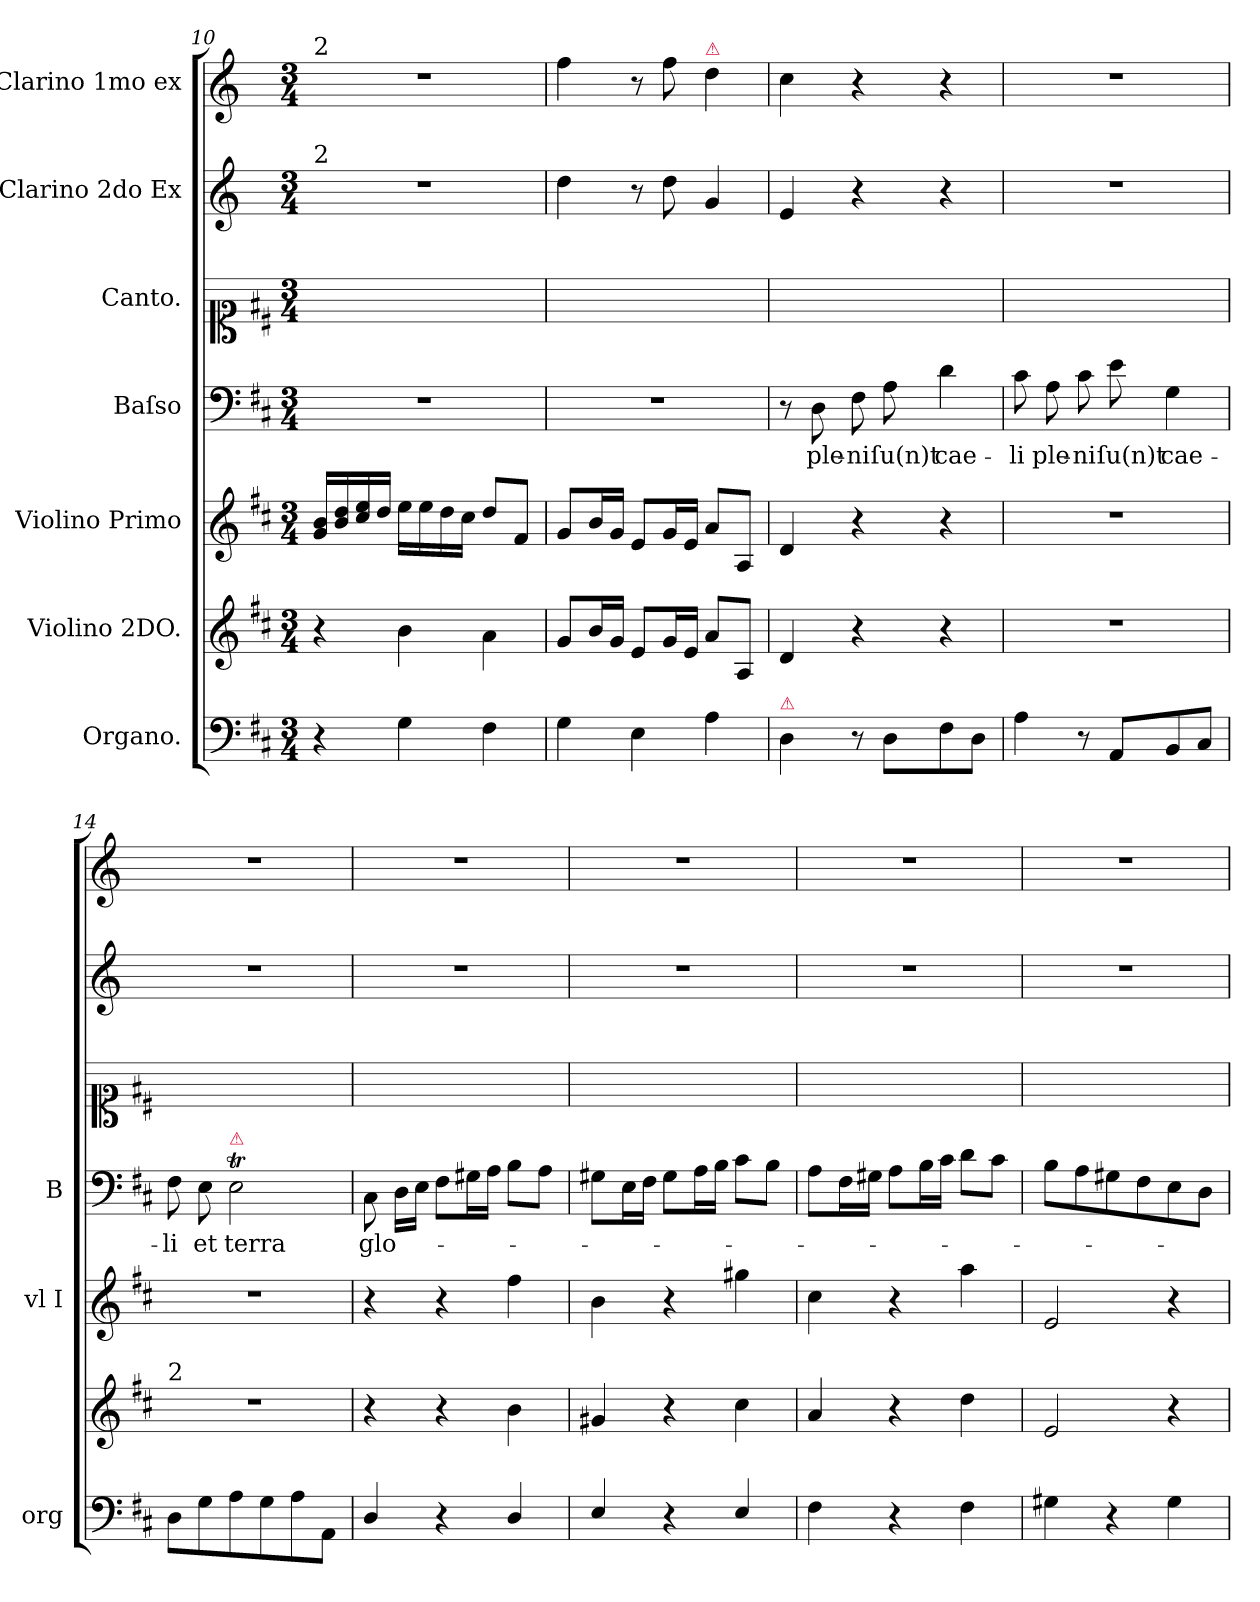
**kern	**kern	**kern	**dynam	**kern	**text	**kern	**kern	**kern
*part7	*part6	*part5	*part5	*part4	*part4	*part3	*part2	*part1
*staff7	*staff6	*staff5	*staff5	*staff4	*staff4	*staff3	*staff2	*staff1
*I"Organo.	*I"Violino 2DO.	*I"Violino Primo	*	*I"Baſso	*	*I"Canto.	*I"Clarino 2do Ex	*I"Clarino 1mo ex
*I'org	*	*I'vl I	*	*I'B	*	*	*	*
*clefF4	*clefG2	*clefG2	*	*clefF4	*	*clefC1	*clefG2	*clefG2
*	*	*	*	*	*	*	*ITrd-1c-2	*ITrd-1c-2
*k[f#c#]	*k[f#c#]	*k[f#c#]	*	*k[f#c#]	*	*k[f#c#]	*k[f#c#]	*k[f#c#]
*D:	*D:	*D:	*	*D:	*	*D:	*D:	*D:
*M3/4	*M3/4	*M3/4	*	*M3/4	*	*M3/4	*M3/4	*M3/4
=10	=10	=10	=10	=10	=10	=10	=10	=10
!	!	!	!	!	!	!	!	!LO:TX:a:t=2
!	!	!	!	!	!	!	!LO:TX:a:t=2	!
4r	4r	16g/ 16b/LL	.	2.r	.	2.ryy	2.r	2.r
.	.	16b/ 16dd/	.	.	.	.	.	.
.	.	16cc#/ 16ee/	.	.	.	.	.	.
.	.	16dd/JJ	.	.	.	.	.	.
4G\	4b\	16ee\LL	.	.	.	.	.	.
.	.	16ee\	.	.	.	.	.	.
.	.	16dd\	.	.	.	.	.	.
.	.	16cc#\JJ	.	.	.	.	.	.
4F#\	4a\	8dd\L	.	.	.	.	.	.
.	.	8f#/J	.	.	.	.	.	.
=11	=11	=11	=11	=11	=11	=11	=11	=11
4G\	8g/L	8g/L	.	2.r	.	2.ryy	4ee\	4gg\
.	16b/L	16b/L	.	.	.	.	.	.
.	16g/JJ	16g/JJ	.	.	.	.	.	.
4E\	8e/L	8e/L	.	.	.	.	8r	8r
.	16g/L	16g/L	.	.	.	.	8ee\	8gg\
.	16e/JJ	16e/JJ	.	.	.	.	.	.
!	!	!	!	!	!	!	!	!LO:TX:a:color=crimson:t=⚠
4A\	8a/L	8a/L	.	.	.	.	4a/	4ee\
.	8A/J	8A/J	.	.	.	.	.	.
=12	=12	=12	=12	=12	=12	=12	=12	=12
!LO:TX:a:color=crimson:t=⚠	!	!	!	!	!	!	!	!
4D\	4d/	4d/	.	8r	.	2.ryy	4f#/	4dd\
.	.	.	.	8D\	ple-	.	.	.
8r	4r	4r	.	8F#\	-ni	.	4r	4r
8D\L	.	.	.	8A\	ſu(n)t	.	.	.
8F#\	4r	4r	.	4d\	cae-	.	4r	4r
8D\J	.	.	.	.	.	.	.	.
=13	=13	=13	=13	=13	=13	=13	=13	=13
4A\	2.r	2.r	.	8c#\	-li	2.ryy	2.r	2.r
.	.	.	.	8A\	ple-	.	.	.
8r	.	.	.	8c#\	-ni	.	.	.
8AA/L	.	.	.	8e\	ſu(n)t	.	.	.
8BB/	.	.	.	4G\	cae-	.	.	.
8C#/J	.	.	.	.	.	.	.	.
=14	=14	=14	=14	=14	=14	=14	=14	=14
!	!LO:TX:a:t=2	!	!	!	!	!	!	!
8D\L	2.r	2.r	.	8F#\	-li	2.ryy	2.r	2.r
8G\	.	.	.	8E\	et	.	.	.
!	!	!	!	!LO:TX:a:color=crimson:t=⚠	!	!	!	!
8A\	.	.	.	2ET\	terra	.	.	.
8G\	.	.	.	.	.	.	.	.
8A\	.	.	.	.	.	.	.	.
8AA/J	.	.	.	.	.	.	.	.
=15	=15	=15	=15	=15	=15	=15	=15	=15
4D/	4r	4r	.	8C#\	glo-	2.ryy	2.r	2.r
.	.	.	.	16D\LL	.	.	.	.
.	.	.	.	16E\JJ	.	.	.	.
4r	4r	4r	.	8F#\L	.	.	.	.
.	.	.	.	16G#X\L	.	.	.	.
.	.	.	.	16A\JJ	.	.	.	.
!	!	!	!LO:DY:b	!	!	!	!	!
4D/	4b\	4ff#\	pia	8B\L	.	.	.	.
.	.	.	.	8A\J	.	.	.	.
=16	=16	=16	=16	=16	=16	=16	=16	=16
4E/	4g#X/	4b\	.	8G#X\L	.	2.ryy	2.r	2.r
.	.	.	.	16E\L	.	.	.	.
.	.	.	.	16F#\JJ	.	.	.	.
4r	4r	4r	.	8G#\L	.	.	.	.
.	.	.	.	16A\L	.	.	.	.
.	.	.	.	16B\JJ	.	.	.	.
4E/	4cc#\	4gg#X\	.	8c#\L	.	.	.	.
.	.	.	.	8B\J	.	.	.	.
=17	=17	=17	=17	=17	=17	=17	=17	=17
4F#\	4a/	4cc#\	.	8A\L	.	2.ryy	2.r	2.r
.	.	.	.	16F#\L	.	.	.	.
.	.	.	.	16G#X\JJ	.	.	.	.
4r	4r	4r	.	8A\L	.	.	.	.
.	.	.	.	16B\L	.	.	.	.
.	.	.	.	16c#\JJ	.	.	.	.
4F#\	4dd\	4aa\	.	8d\L	.	.	.	.
.	.	.	.	8c#\J	.	.	.	.
=18	=18	=18	=18	=18	=18	=18	=18	=18
4G#X\	2e/	2e/	.	8B\L	.	2.ryy	2.r	2.r
.	.	.	.	8A\	.	.	.	.
4r	.	.	.	8G#X\	.	.	.	.
.	.	.	.	8F#\	.	.	.	.
4G#\	4r	4r	.	8E\	.	.	.	.
.	.	.	.	8D\J	.	.	.	.
=	=	=	=	=	=	=	=	=
*-	*-	*-	*-	*-	*-	*-	*-	*-
